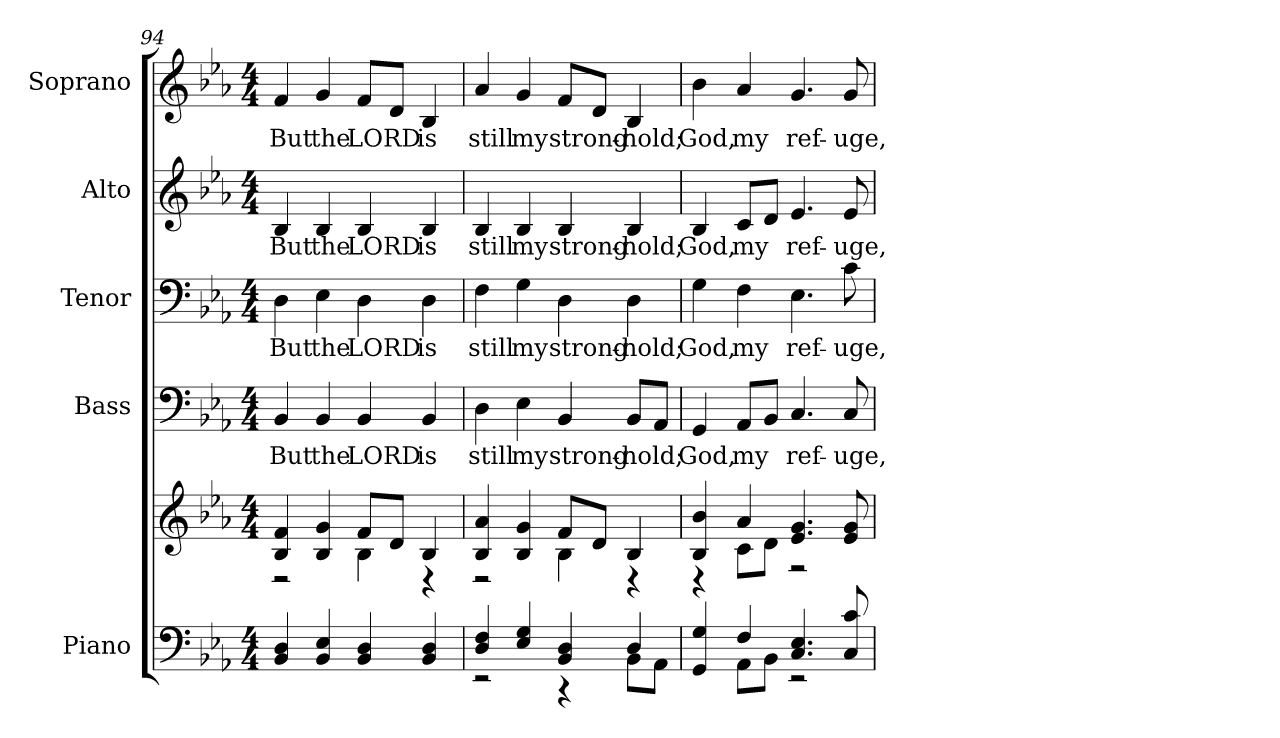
**kern	**kern	**kern	**text	**kern	**text	**kern	**text	**kern	**text
*part5	*part5	*part4	*part4	*part3	*part3	*part2	*part2	*part1	*part1
*staff6	*staff5	*staff4	*staff4	*staff3	*staff3	*staff2	*staff2	*staff1	*staff1
*I"Piano	*	*I"Bass	*	*I"Tenor	*	*I"Alto	*	*I"Soprano	*
*I'Pno.	*	*I'B.	*	*I'T.	*	*I'A.	*	*I'S.	*
!!LO:PB:g=z
*clefF4	*clefG2	*clefF4	*	*clefF4	*	*clefG2	*	*clefG2	*
*k[b-e-a-]	*k[b-e-a-]	*k[b-e-a-]	*	*k[b-e-a-]	*	*k[b-e-a-]	*	*k[b-e-a-]	*
*E-:	*E-:	*E-:	*	*E-:	*	*E-:	*	*E-:	*
*M4/4	*M4/4	*M4/4	*	*M4/4	*	*M4/4	*	*M4/4	*
=94	=94	=94	=94	=94	=94	=94	=94	=94	=94
*	*^	*	*	*	*	*	*	*	*
!	!	!	!	!LO:LY:b:color=#000000	!	!	!	!	!	!
!	!	!	!	!	!	!LO:LY:b:color=#000000	!	!	!	!
!	!	!	!	!	!	!	!	!LO:LY:b:color=#000000	!	!
!	!	!	!	!	!	!	!	!	!	!LO:LY:b:color=#000000
4BB-i/ 4Di	4B-i/ 4fi	2r	4BB-i/	But	4Di\	But	4B-i/	But	4fi/	But
!	!	!	!	!LO:LY:b:color=#000000	!	!	!	!	!	!
!	!	!	!	!	!	!LO:LY:b:color=#000000	!	!	!	!
!	!	!	!	!	!	!	!	!LO:LY:b:color=#000000	!	!
!	!	!	!	!	!	!	!	!	!	!LO:LY:b:color=#000000
4BB-i/ 4E-i	4B-i/ 4gi	.	4BB-i/	the	4E-i\	the	4B-i/	the	4gi/	the
!	!	!	!	!LO:LY:b:color=#000000	!	!	!	!	!	!
!	!	!	!	!	!	!LO:LY:b:color=#000000	!	!	!	!
!	!	!	!	!	!	!	!	!LO:LY:b:color=#000000	!	!
!	!	!	!	!	!	!	!	!	!	!LO:LY:b:color=#000000
4BB-i/ 4Di	8fi/L	4B-i\	4BB-i/	LORD	4Di\	LORD	4B-i/	LORD	8fi/L	LORD
.	8di/J	.	.	.	.	.	.	.	8di/J	.
!	!	!	!	!LO:LY:b:color=#000000	!	!	!	!	!	!
!	!	!	!	!	!	!LO:LY:b:color=#000000	!	!	!	!
!	!	!	!	!	!	!	!	!LO:LY:b:color=#000000	!	!
!	!	!	!	!	!	!	!	!	!	!LO:LY:b:color=#000000
4BB-i/ 4Di	4B-i/	4r	4BB-i/	is	4Di\	is	4B-i/	is	4B-i/	is
=95	=95	=95	=95	=95	=95	=95	=95	=95	=95	=95
*^	*	*	*	*	*	*	*	*	*	*
!	!	!	!	!	!LO:LY:b:color=#000000	!	!	!	!	!	!
!	!	!	!	!	!	!	!LO:LY:b:color=#000000	!	!	!	!
!	!	!	!	!	!	!	!	!	!LO:LY:b:color=#000000	!	!
!	!	!	!	!	!	!	!	!	!	!	!LO:LY:b:color=#000000
4Di/ 4Fi	2r	4B-i/ 4a-i	2r	4Di\	still	4Fi\	still	4B-i/	still	4a-i/	still
!	!	!	!	!	!LO:LY:b:color=#000000	!	!	!	!	!	!
!	!	!	!	!	!	!	!LO:LY:b:color=#000000	!	!	!	!
!	!	!	!	!	!	!	!	!	!LO:LY:b:color=#000000	!	!
!	!	!	!	!	!	!	!	!	!	!	!LO:LY:b:color=#000000
4E-i/ 4Gi	.	4B-i/ 4gi	.	4E-i\	my	4Gi\	my	4B-i/	my	4gi/	my
!	!	!	!	!	!LO:LY:b:color=#000000	!	!	!	!	!	!
!	!	!	!	!	!	!	!LO:LY:b:color=#000000	!	!	!	!
!	!	!	!	!	!	!	!	!	!LO:LY:b:color=#000000	!	!
!	!	!	!	!	!	!	!	!	!	!	!LO:LY:b:color=#000000
4BB-i/ 4Di	4r	8fi/L	4B-i\	4BB-i/	strong-	4Di\	strong-	4B-i/	strong-	8fi/L	strong-
.	.	8di/J	.	.	.	.	.	.	.	8di/J	.
!	!	!	!	!	!LO:LY:b:color=#000000	!	!	!	!	!	!
!	!	!	!	!	!	!	!LO:LY:b:color=#000000	!	!	!	!
!	!	!	!	!	!	!	!	!	!LO:LY:b:color=#000000	!	!
!	!	!	!	!	!	!	!	!	!	!	!LO:LY:b:color=#000000
4Di/	8BB-i\L	4B-i/	4r	8BB-i/L	-hold;	4Di\	-hold;	4B-i/	-hold;	4B-i/	-hold;
.	8AA-i\J	.	.	8AA-i/J	.	.	.	.	.	.	.
=96	=96	=96	=96	=96	=96	=96	=96	=96	=96	=96	=96
!	!	!	!	!	!LO:LY:b:color=#000000	!	!	!	!	!	!
!	!	!	!	!	!	!	!LO:LY:b:color=#000000	!	!	!	!
!	!	!	!	!	!	!	!	!	!LO:LY:b:color=#000000	!	!
!	!	!	!	!	!	!	!	!	!	!	!LO:LY:b:color=#000000
4GGi/ 4Gi	4ryy	4B-i/ 4b-i	4r	4GGi/	God,	4Gi\	God,	4B-i/	God,	4b-i\	God,
!	!	!	!	!	!LO:LY:b:color=#000000	!	!	!	!	!	!
!	!	!	!	!	!	!	!LO:LY:b:color=#000000	!	!	!	!
!	!	!	!	!	!	!	!	!	!LO:LY:b:color=#000000	!	!
!	!	!	!	!	!	!	!	!	!	!	!LO:LY:b:color=#000000
4Fi/	8AA-i\L	4a-i/	8ci\L	8AA-i/L	my	4Fi\	my	8ci/L	my	4a-i/	my
.	8BB-i\J	.	8di\J	8BB-i/J	.	.	.	8di/J	.	.	.
!	!	!	!	!	!LO:LY:b:color=#000000	!	!	!	!	!	!
!	!	!	!	!	!	!	!LO:LY:b:color=#000000	!	!	!	!
!	!	!	!	!	!	!	!	!	!LO:LY:b:color=#000000	!	!
!	!	!	!	!	!	!	!	!	!	!	!LO:LY:b:color=#000000
4.Ci/ 4.E-i	2r	4.e-i/ 4.gi	2r	4.Ci/	ref-	4.E-i\	ref-	4.e-i/	ref-	4.gi/	ref-
!	!	!	!	!	!LO:LY:b:color=#000000	!	!	!	!	!	!
!	!	!	!	!	!	!	!LO:LY:b:color=#000000	!	!	!	!
!	!	!	!	!	!	!	!	!	!LO:LY:b:color=#000000	!	!
!	!	!	!	!	!	!	!	!	!	!	!LO:LY:b:color=#000000
8Ci/ 8ci	.	8e-i/ 8gi	.	8Ci/	-uge,	8ci\	-uge,	8e-i/	-uge,	8gi/	-uge,
*v	*v	*	*	*	*	*	*	*	*	*	*
*	*v	*v	*	*	*	*	*	*	*	*
=	=	=	=	=	=	=	=	=	=
*-	*-	*-	*-	*-	*-	*-	*-	*-	*-
